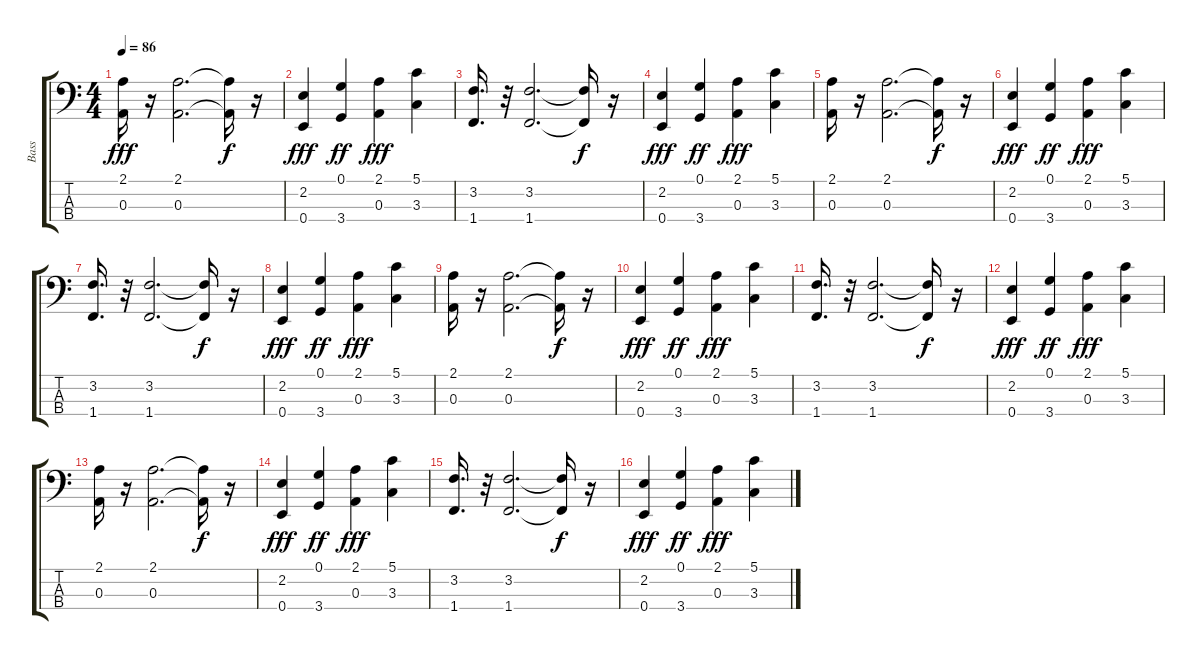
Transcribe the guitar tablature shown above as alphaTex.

\track ("Bass" "Bass") {instrument fretlessbass}
\staff {score tabs}
\tuning (G2 D2 A1 E1) {hide}
\ts (4 4)
\tempo 86
\clef f4
\ks c
(2.1 0.3).16{dy fff} r.16 (2.1 0.3).2{d} (2.1{t} 0.3{t}).16{dy f} r.16 |
(2.2 0.4).4{dy fff} (0.1 3.4).4{dy ff} (2.1 0.3).4{dy fff} (5.1 3.3).4 |
(3.2 1.4).16{d} r.32 (3.2 1.4).2{d} (3.2{t} 1.4{t}).16{dy f} r.16 |
(2.2 0.4).4{dy fff} (0.1 3.4).4{dy ff} (2.1 0.3).4{dy fff} (5.1 3.3).4 |
(2.1 0.3).16 r.16 (2.1 0.3).2{d} (2.1{t} 0.3{t}).16{dy f} r.16 |
(2.2 0.4).4{dy fff} (0.1 3.4).4{dy ff} (2.1 0.3).4{dy fff} (5.1 3.3).4 |
(3.2 1.4).16{d} r.32 (3.2 1.4).2{d} (3.2{t} 1.4{t}).16{dy f} r.16 |
(2.2 0.4).4{dy fff} (0.1 3.4).4{dy ff} (2.1 0.3).4{dy fff} (5.1 3.3).4 |
(2.1 0.3).16 r.16 (2.1 0.3).2{d} (2.1{t} 0.3{t}).16{dy f} r.16 |
(2.2 0.4).4{dy fff} (0.1 3.4).4{dy ff} (2.1 0.3).4{dy fff} (5.1 3.3).4 |
(3.2 1.4).16{d} r.32 (3.2 1.4).2{d} (3.2{t} 1.4{t}).16{dy f} r.16 |
(2.2 0.4).4{dy fff} (0.1 3.4).4{dy ff} (2.1 0.3).4{dy fff} (5.1 3.3).4 |
(2.1 0.3).16 r.16 (2.1 0.3).2{d} (2.1{t} 0.3{t}).16{dy f} r.16 |
(2.2 0.4).4{dy fff} (0.1 3.4).4{dy ff} (2.1 0.3).4{dy fff} (5.1 3.3).4 |
(3.2 1.4).16{d} r.32 (3.2 1.4).2{d} (3.2{t} 1.4{t}).16{dy f} r.16 |
(2.2 0.4).4{dy fff} (0.1 3.4).4{dy ff} (2.1 0.3).4{dy fff} (5.1 3.3).4
